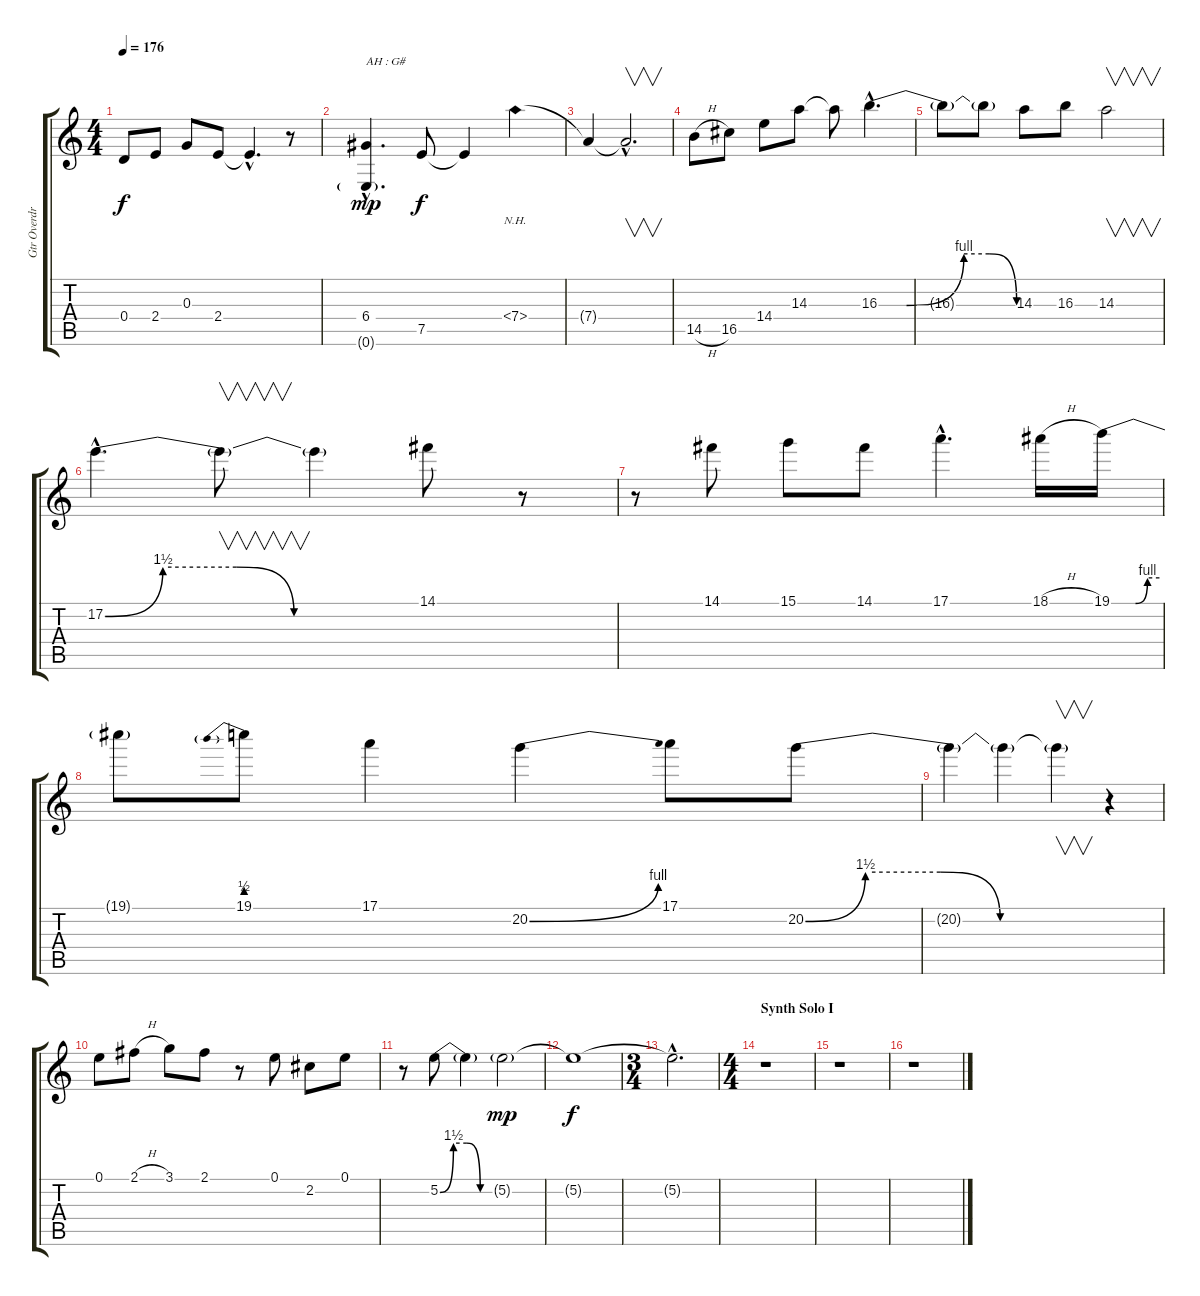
\track ("Gtr Overdrive" "Gtr Overdr") {instrument overdrivenguitar}
\staff {score tabs}
\tuning (E4 B3 G3 D3 A2 E2) {hide}
\ts (4 4)
\tempo 176
\clef g2
\ks c
0.4{t}.8{dy f} 2.4.8 0.3.8 2.4.8 2.4{hac t}.4{d} r.8 |
(6.4{hac} 0.6{g hac}).4{d txt "AH : G#" dy mp} 7.5.8{dy f} 7.5{t}.4 7.4{nh}.4 |
7.4{t}.4 7.4{hac t}.2{v d} |
14.5{h}.8 16.5.8 14.4.8 14.3.8 14.3{t}.8 16.3{be (custom 0 0 12 0 37 4 48 4 60 0) hac}.4{d} |
16.3{t}.8 16.3{t}.8 14.3.8 16.3.8 14.3.2{v} |
17.2{be (custom 0 0 11 6 25 6 36 0 60 0) hac}.4{d} 17.2{t}.8{v} 17.2{t}.4 14.1.8 r.8 |
r.8 14.1.8 15.1.8 14.1.8 17.1{hac}.4{d} 18.1{h}.16 19.1{be (custom 0 0 30 0 45 4 60 4)}.16 |
19.1{t}.8 19.1{be (prebend 0 2 60 2)}.8 17.1.4 20.2{be (bend 0 0 60 4)}.4 17.1.8 20.2{be (custom 0 0 12 6 27 6 39 0 60 0)}.8 |
20.2{t}.4 20.2{t}.4 20.2{t}.4{v} r.4 |
0.1.8 2.1{h}.8 3.1.8 2.1.8 r.8 0.1.8 2.2.8 0.1.8 |
r.8 5.2{be (custom 0 0 15 6 30 6 45 0 60 0)}.8 5.2{t}.4 5.2{g}.2{dy mp} |
5.2{t}.1{dy f} |
\ts (3 4)
5.2{hac t}.2{d} |
\ts (4 4)
\section ("" "Synth Solo I")
r.1 |
r.1 |
r.1
